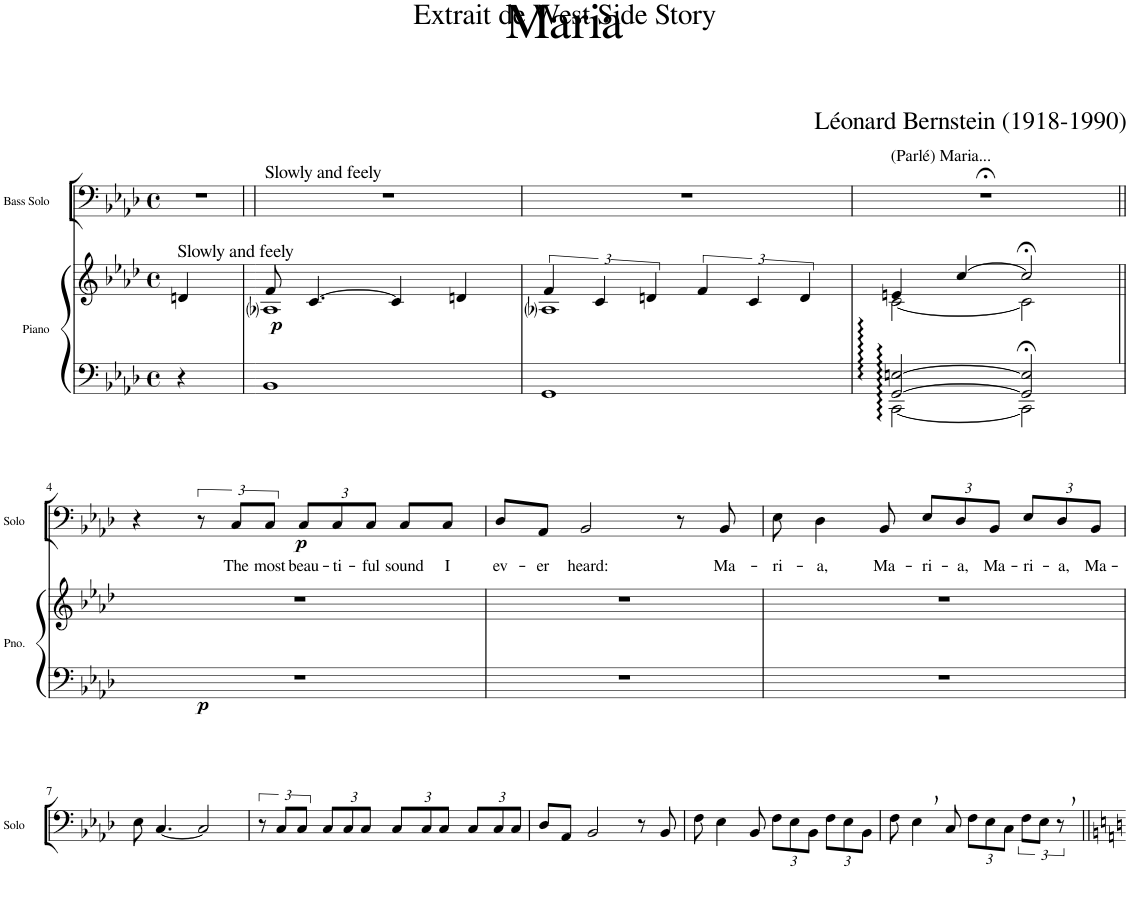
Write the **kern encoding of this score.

**kern	**kern	**dynam	**kern	**text	**dynam
*part2	*part2	*part2	*part1	*part1	*part1
*staff3	*staff2	*staff2/3	*staff1	*staff1	*staff1
*I"Piano	*	*	*I"Bass Solo	*	*
*I'Pno.	*	*	*I'Solo	*	*
*clefF4	*clefG2	*	*clefF4	*	*
*k[b-e-a-d-]	*k[b-e-a-d-]	*	*k[b-e-a-d-]	*	*
*M4/4	*M4/4	*	*M4/4	*	*
*met(c)	*met(c)	*	*met(c)	*	*
=	=	=	=	=	=
!	!LO:TX:a:t=Slowly and feely	!	!	!	!
!	!	!LO:DY:b	!	!	!
4r	4dn/	p	1r	.	.
2.ryy	2.ryy	.	.	.	.
=1	=1	=1	=1	=1	=1
*	*^	*	*	*	*
!	!	!	!	!LO:TX:a:t=Slowly and feely	!	!
1BB-	8f/	1A-i	.	1r	.	.
.	[4.c/	.	.	.	.	.
.	4c/]	.	.	.	.	.
.	4dn/	.	.	.	.	.
=2	=2	=2	=2	=2	=2	=2
1GG	6f/	1A-i	.	1r	.	.
.	6c/	.	.	.	.	.
.	6dn/	.	.	.	.	.
.	6f/	.	.	.	.	.
.	6c/	.	.	.	.	.
.	6d/	.	.	.	.	.
=3	=3	=3	=3	=3	=3	=3
*^	*	*	*	*	*	*
!	!	!	!	!	!LO:TX:a:t=(Parlé) Maria...	!	!
[2GG/: [2En/:	[2CC\	4en:/	[2c\	.	1r;<	.	.
.	.	[4cc/	.	.	.	.	.
2GG/];< 2E/];<	2CC\]	2cc;</]	2c\]	.	.	.	.
!!LO:LB:g=z
=4||	=4||	=4||	=4||	=4||	=4||	=4||	=4||
!	!	!	!	!LO:DY:b=2	!	!	!
*v	*v	*	*	*	*	*	*
*	*v	*v	*	*	*	*
1r	1r	p	4r	.	.
!	!	!	!	!	!LO:DY:b
.	.	.	12r	.	p
!	!	!	!	!LO:LY:b	!
.	.	.	12C/L	The	.
!	!	!	!	!LO:LY:b	!
.	.	.	12C/J	most	.
*	*	*	*Xbrackettup	*	*
!	!	!	!	!LO:LY:b	!
.	.	.	12C/L	beau-	.
!	!	!	!	!LO:LY:b	!
.	.	.	12C/	-ti-	.
!	!	!	!	!LO:LY:b	!
.	.	.	12C/J	-ful	.
!	!	!	!	!LO:LY:b	!
.	.	.	8C/L	sound	.
!	!	!	!	!LO:LY:b	!
.	.	.	8C/J	I	.
=5	=5	=5	=5	=5	=5
!	!	!	!	!LO:LY:b	!
1r	1r	.	8D-/L	ev-	.
!	!	!	!	!LO:LY:b	!
.	.	.	8AA-/J	-er	.
!	!	!	!	!LO:LY:b	!
.	.	.	2BB-/	heard:	.
.	.	.	8r	.	.
!	!	!	!	!LO:LY:b	!
.	.	.	8BB-/	Ma-	.
=6	=6	=6	=6	=6	=6
!	!	!	!	!LO:LY:b	!
1r	1r	.	8E-\	-ri-	.
!	!	!	!	!LO:LY:b	!
.	.	.	4D-\	-a,	.
!	!	!	!	!LO:LY:b	!
.	.	.	8BB-/	Ma-	.
!	!	!	!	!LO:LY:b	!
.	.	.	12E-/L	-ri-	.
!	!	!	!	!LO:LY:b	!
.	.	.	12D-/	-a,	.
!	!	!	!	!LO:LY:b	!
.	.	.	12BB-/J	Ma-	.
!	!	!	!	!LO:LY:b	!
.	.	.	12E-/L	-ri-	.
!	!	!	!	!LO:LY:b	!
.	.	.	12D-/	-a,	.
!	!	!	!	!LO:LY:b	!
.	.	.	12BB-/J	Ma-	.
!!LO:LB:g=z
=7	=7	=7	=7	=7	=7
!	!	!	!	!LO:LY:b	!
1r	1r	.	8E-\	-ri-	.
!	!	!	!	!LO:LY:b	!
.	.	.	[4.C/	-a.	.
.	.	.	2C/]	.	.
=8	=8	=8	=8	=8	=8
*	*	*	*brackettup	*	*
1r	1r	.	12r	.	.
!	!	!	!	!LO:LY:b	!
.	.	.	12C/L	All	.
!	!	!	!	!LO:LY:b	!
.	.	.	12C/J	the	.
*	*	*	*Xbrackettup	*	*
!	!	!	!	!LO:LY:b	!
.	.	.	12C/L	beau-	.
!	!	!	!	!LO:LY:b	!
.	.	.	12C/	-ti-	.
!	!	!	!	!LO:LY:b	!
.	.	.	12C/J	-ful	.
!	!	!	!	!LO:LY:b	!
.	.	.	12C/L	sounds	.
!	!	!	!	!LO:LY:b	!
.	.	.	12C/	of	.
!	!	!	!	!LO:LY:b	!
.	.	.	12C/J	the	.
!	!	!	!	!LO:LY:b	!
.	.	.	12C/L	world	.
!	!	!	!	!LO:LY:b	!
.	.	.	12C/	in	.
!	!	!	!	!LO:LY:b	!
.	.	.	12C/J	a	.
=9	=9	=9	=9	=9	=9
!	!	!	!	!LO:LY:b	!
1r	1r	.	8D-/L	sin-	.
!	!	!	!	!LO:LY:b	!
.	.	.	8AA-/J	-gle	.
!	!	!	!	!LO:LY:b	!
.	.	.	2BB-/	word:	.
.	.	.	8r	.	.
!	!	!	!	!LO:LY:b	!
.	.	.	8BB-/	Ma-	.
=10	=10	=10	=10	=10	=10
!	!	!	!	!LO:LY:b	!
1r	1r	.	8F\	-ri-	.
!	!	!	!	!LO:LY:b	!
.	.	.	4E-\	-a,	.
!	!	!	!	!LO:LY:b	!
.	.	.	8BB-/	Ma-	.
!	!	!	!	!LO:LY:b	!
.	.	.	12F\L	-ri-	.
!	!	!	!	!LO:LY:b	!
.	.	.	12E-\	-a,	.
!	!	!	!	!LO:LY:b	!
.	.	.	12BB-\J	Ma-	.
!	!	!	!	!LO:LY:b	!
.	.	.	12F\L	-ri-	.
!	!	!	!	!LO:LY:b	!
.	.	.	12E-\	-a,	.
!	!	!	!	!LO:LY:b	!
.	.	.	12BB-\J	Ma-	.
=11	=11	=11	=11	=11	=11
!	!	!	!	!LO:LY:b	!
1r	1r	.	8F\	-ri-	.
!	!	!	!	!LO:LY:b	!
.	.	.	4E-,\	-a,	.
!	!	!	!	!LO:LY:b	!LO:HP:b
.	.	.	8C/	Ma-	<
!	!	!	!	!LO:LY:b	!
.	.	.	12F\L	-ri-	.
!	!	!	!	!LO:LY:b	!
.	.	.	12E-\	-a,	.
!	!	!	!	!LO:LY:b	!
.	.	.	12C\J	Ma-	.
*	*	*	*brackettup	*	*
!	!	!	!	!LO:LY:b	!
.	.	.	12F\L	-ri-	.
!	!	!	!	!LO:LY:b	!
.	.	.	12E-\J	-a,	.
.	.	.	12r	.	[
=||	=||	=||	=||	=||	=||
*-	*-	*-	*-	*-	*-
